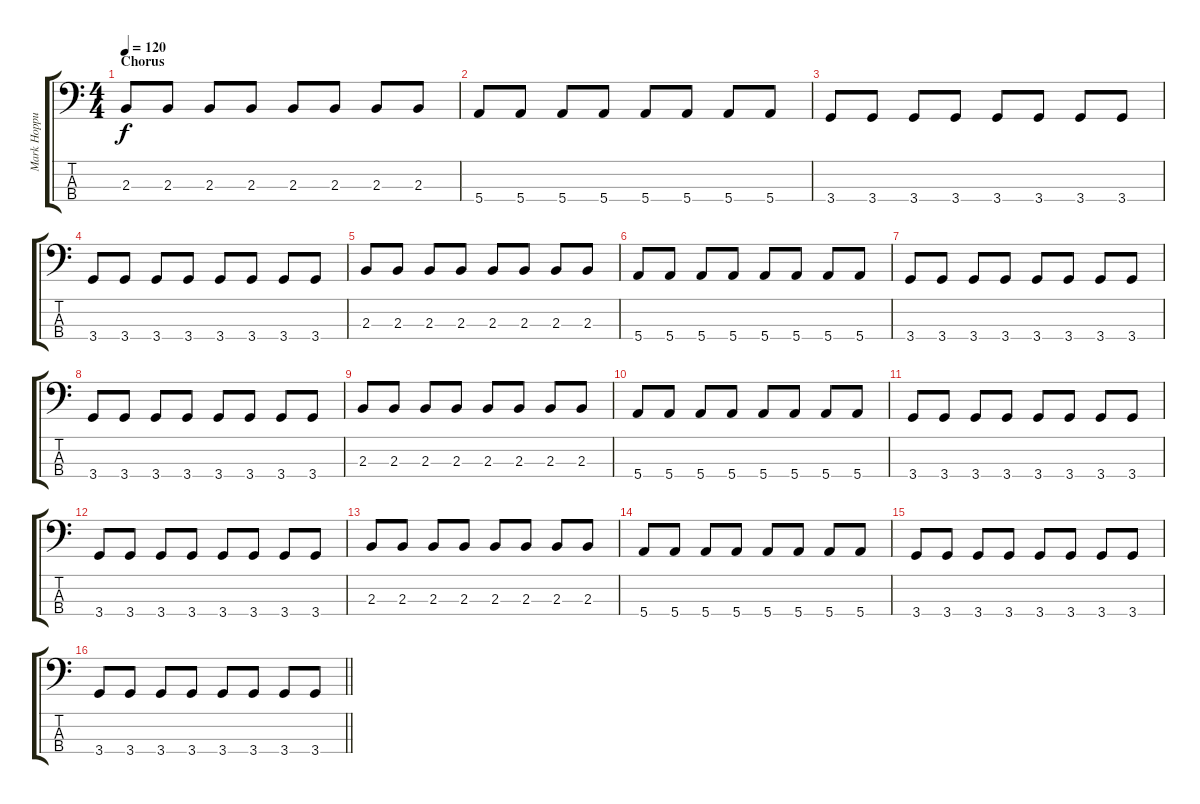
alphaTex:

\track ("Mark Hoppus - Bass" "Mark Hoppu") {instrument electricbasspick}
\staff {score tabs}
\tuning (G2 D2 A1 E1) {hide}
\ts (4 4)
\section ("" "Chorus")
\tempo 120
\clef f4
\ks c
2.3.8{dy f} 2.3.8 2.3.8 2.3.8 2.3.8 2.3.8 2.3.8 2.3.8 |
5.4.8 5.4.8 5.4.8 5.4.8 5.4.8 5.4.8 5.4.8 5.4.8 |
3.4.8 3.4.8 3.4.8 3.4.8 3.4.8 3.4.8 3.4.8 3.4.8 |
3.4.8 3.4.8 3.4.8 3.4.8 3.4.8 3.4.8 3.4.8 3.4.8 |
2.3.8 2.3.8 2.3.8 2.3.8 2.3.8 2.3.8 2.3.8 2.3.8 |
5.4.8 5.4.8 5.4.8 5.4.8 5.4.8 5.4.8 5.4.8 5.4.8 |
3.4.8 3.4.8 3.4.8 3.4.8 3.4.8 3.4.8 3.4.8 3.4.8 |
3.4.8 3.4.8 3.4.8 3.4.8 3.4.8 3.4.8 3.4.8 3.4.8 |
2.3.8 2.3.8 2.3.8 2.3.8 2.3.8 2.3.8 2.3.8 2.3.8 |
5.4.8 5.4.8 5.4.8 5.4.8 5.4.8 5.4.8 5.4.8 5.4.8 |
3.4.8 3.4.8 3.4.8 3.4.8 3.4.8 3.4.8 3.4.8 3.4.8 |
3.4.8 3.4.8 3.4.8 3.4.8 3.4.8 3.4.8 3.4.8 3.4.8 |
2.3.8 2.3.8 2.3.8 2.3.8 2.3.8 2.3.8 2.3.8 2.3.8 |
5.4.8 5.4.8 5.4.8 5.4.8 5.4.8 5.4.8 5.4.8 5.4.8 |
3.4.8 3.4.8 3.4.8 3.4.8 3.4.8 3.4.8 3.4.8 3.4.8 |
\barLineRight lightlight
3.4.8 3.4.8 3.4.8 3.4.8 3.4.8 3.4.8 3.4.8 3.4.8
